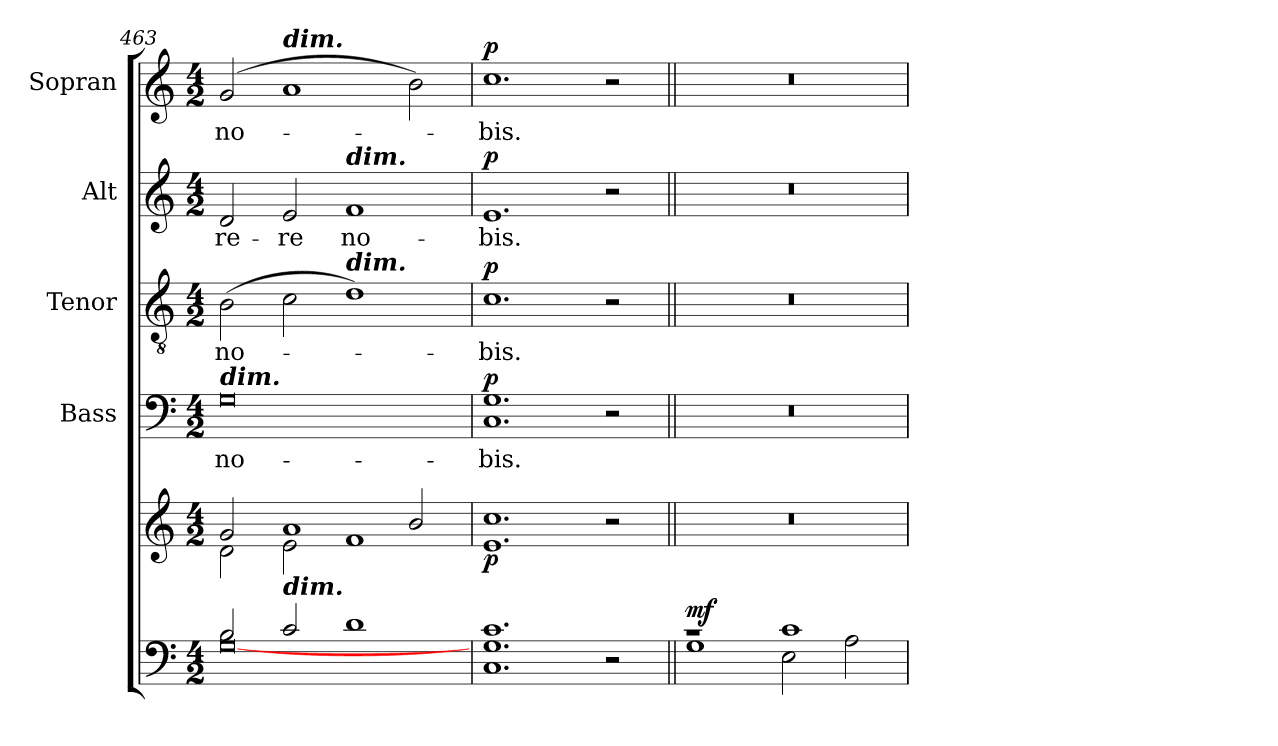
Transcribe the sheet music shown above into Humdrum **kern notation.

**kern	**kern	**dynam	**kern	**text	**dynam	**kern	**text	**dynam	**kern	**text	**dynam	**kern	**text	**dynam
*part5	*part5	*part5	*part4	*part4	*part4	*part3	*part3	*part3	*part2	*part2	*part2	*part1	*part1	*part1
*staff6	*staff5	*staff5/6	*staff4	*staff4	*staff4	*staff3	*staff3	*staff3	*staff2	*staff2	*staff2	*staff1	*staff1	*staff1
*	*	*	*I"Bass	*	*	*I"Tenor	*	*	*I"Alt	*	*	*I"Sopran	*	*
*	*	*	*I'B.	*	*	*I'T.	*	*	*I'A.	*	*	*I'S.	*	*
!!LO:LB:g=z
*clefF4	*clefG2	*	*clefF4	*	*	*clefGv2	*	*	*clefG2	*	*	*clefG2	*	*
*k[]	*k[]	*	*k[]	*	*	*k[]	*	*	*k[]	*	*	*k[]	*	*
*C:	*C:	*	*C:	*	*	*C:	*	*	*C:	*	*	*C:	*	*
*M4/2	*M4/2	*	*M4/2	*	*	*M4/2	*	*	*M4/2	*	*	*M4/2	*	*
=463	=463	=463	=463	=463	=463	=463	=463	=463	=463	=463	=463	=463	=463	=463
*^	*^	*	*	*	*	*	*	*	*	*	*	*	*	*
!	!	!	!	!	!LO:TX:a:Bi:t=dim.	!	!	!	!	!	!	!	!	!	!	!
!	!	!	!	!	!	!LO:LY:b	!	!	!LO:LY:b	!	!	!LO:LY:b	!	!	!LO:LY:b	!
2B/	[<0G	2g/	2d\	.	0G	no-	.	(>2B\	no-	.	2d/	-re-	.	(>2g/	no-	.
!	!	!	!	!	!	!	!	!	!	!	!	!	!	!LO:TX:a:Bi:t=dim.	!	!
!	!	!LO:TX:b:Bi:t=dim.	!	!	!	!	!	!	!	!	!	!	!	!	!	!
!	!	!	!	!	!	!	!	!	!	!	!	!LO:LY:b	!	!	!	!
2c/	.	1a	2e\	.	.	.	.	2c\	.	.	2e/	-re	.	1a	.	.
!	!	!	!	!	!	!	!	!	!	!	!LO:TX:a:Bi:t=dim.	!	!	!	!	!
!	!	!	!	!	!	!	!	!LO:TX:a:Bi:t=dim.	!	!	!	!	!	!	!	!
!	!	!	!	!	!	!	!	!	!	!	!	!LO:LY:b	!	!	!	!
1d	.	.	1f	.	.	.	.	1d)	.	.	1f	no-	.	.	.	.
.	.	2b/	.	.	.	.	.	.	.	.	.	.	.	2b\)	.	.
*v	*v	*	*	*	*	*	*	*	*	*	*	*	*	*	*	*
*	*v	*v	*	*	*	*	*	*	*	*	*	*	*	*	*
=464	=464	=464	=464	=464	=464	=464	=464	=464	=464	=464	=464	=464	=464	=464
!	!	!LO:DY:b	!	!LO:LY:b	!LO:DY:a	!	!LO:LY:b	!LO:DY:a	!	!LO:LY:b	!LO:DY:a	!	!LO:LY:b	!LO:DY:a
1.C 1.G 1.c	1.e 1.cc	p	1.C 1.G	-bis.	p	1.c	-bis.	p	1.e	-bis.	p	1.cc	-bis.	p
2r	2r	.	2r	.	.	2r	.	.	2r	.	.	2r	.	.
=465||	=465||	=465||	=465||	=465||	=465||	=465||	=465||	=465||	=465||	=465||	=465||	=465||	=465||	=465||
*^	*	*	*	*	*	*	*	*	*	*	*	*	*	*
!	!	!	!LO:DY:a=2	!	!	!	!	!	!	!	!	!	!	!	!
1rc	1G	0r	mf	0r	.	.	0r	.	.	0r	.	.	0r	.	.
1c	2E\	.	.	.	.	.	.	.	.	.	.	.	.	.	.
.	2A\	.	.	.	.	.	.	.	.	.	.	.	.	.	.
*v	*v	*	*	*	*	*	*	*	*	*	*	*	*	*	*
=	=	=	=	=	=	=	=	=	=	=	=	=	=	=
*-	*-	*-	*-	*-	*-	*-	*-	*-	*-	*-	*-	*-	*-	*-
